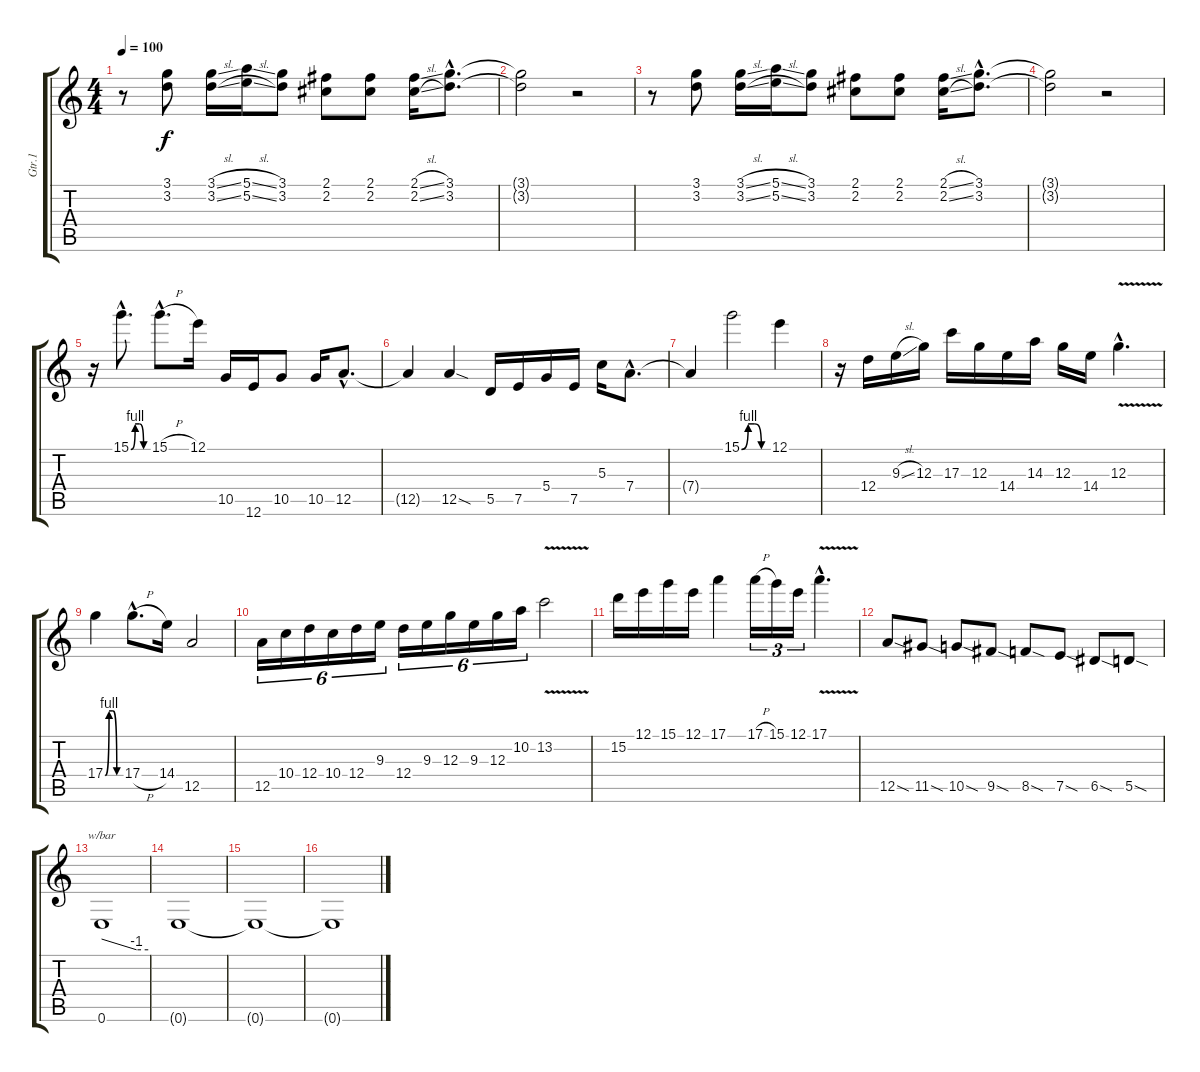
\track ("Gtr.1" "Gtr.1") {instrument distortionguitar}
\staff {score tabs}
\tuning (E4 B3 G3 D3 A2 E2) {hide}
\ts (4 4)
\tempo 100
\clef g2
\ks c
r.8{dy f} (3.1 3.2).8 (3.1{sl} 3.2{sl}).16 (5.1{sl} 5.2{sl}).16 (3.1 3.2).8 (2.1 2.2).8 (2.1 2.2).8 (2.1{sl} 2.2{sl}).16 (3.1{hac} 3.2{hac}).8{d} |
(3.1{t} 3.2{t}).2 r.2 |
r.8 (3.1 3.2).8 (3.1{sl} 3.2{sl}).16 (5.1{sl} 5.2{sl}).16 (3.1 3.2).8 (2.1 2.2).8 (2.1 2.2).8 (2.1{sl} 2.2{sl}).16 (3.1{hac} 3.2{hac}).8{d} |
(3.1{t} 3.2{t}).2 r.2 |
r.16 15.1{be (custom 0 0 15 4 30 4 45 0 60 0) hac}.8{d} 15.1{h hac}.8{d} 12.1.16 10.5.16 12.6.16 10.5.8 10.5.16 12.5{hac}.8{d} |
12.5{t}.4 12.5{sod}.4 5.5.16 7.5.16 5.4.16 7.5.16 5.3.16 7.4{hac}.8{d} |
7.4{t}.4 15.1{be (custom 0 0 15 4 30 4 45 0 60 0)}.2 12.1.4 |
r.16 12.4.16 9.3{sl}.16 12.3.16 17.3.16 12.3.16 14.4.16 14.3.16 12.3.16 14.4.16 12.3{v hac}.4{d} |
17.4{be (custom 0 0 15 4 30 4 45 0 60 0)}.4 17.4{h hac}.8{d} 14.4.16 12.5.2 |
12.5.16{tu (6 4)} 10.4.16{tu (6 4)} 12.4.16{tu (6 4)} 10.4.16{tu (6 4)} 12.4.16{tu (6 4)} 9.3.16{tu (6 4)} 12.4.16{tu (6 4)} 9.3.16{tu (6 4)} 12.3.16{tu (6 4)} 9.3.16{tu (6 4)} 12.3.16{tu (6 4)} 10.2.16{tu (6 4)} 13.2{v}.2 |
15.2.16 12.1.16 15.1.16 12.1.16 17.1.4 17.1{h}.16{tu (3 2)} 15.1.16{tu (3 2)} 12.1.16{tu (3 2)} 17.1{v hac}.4{d} |
12.5{sod}.8 11.5{sod}.8 10.5{sod}.8 9.5{sod}.8 8.5{sod}.8 7.5{sod}.8 6.5{sod}.8 5.5{sod}.8 |
0.6.1{tbe (custom default 0 0 45 -4 60 -4)} |
0.6{t}.1 |
0.6{t}.1 |
0.6{t}.1
